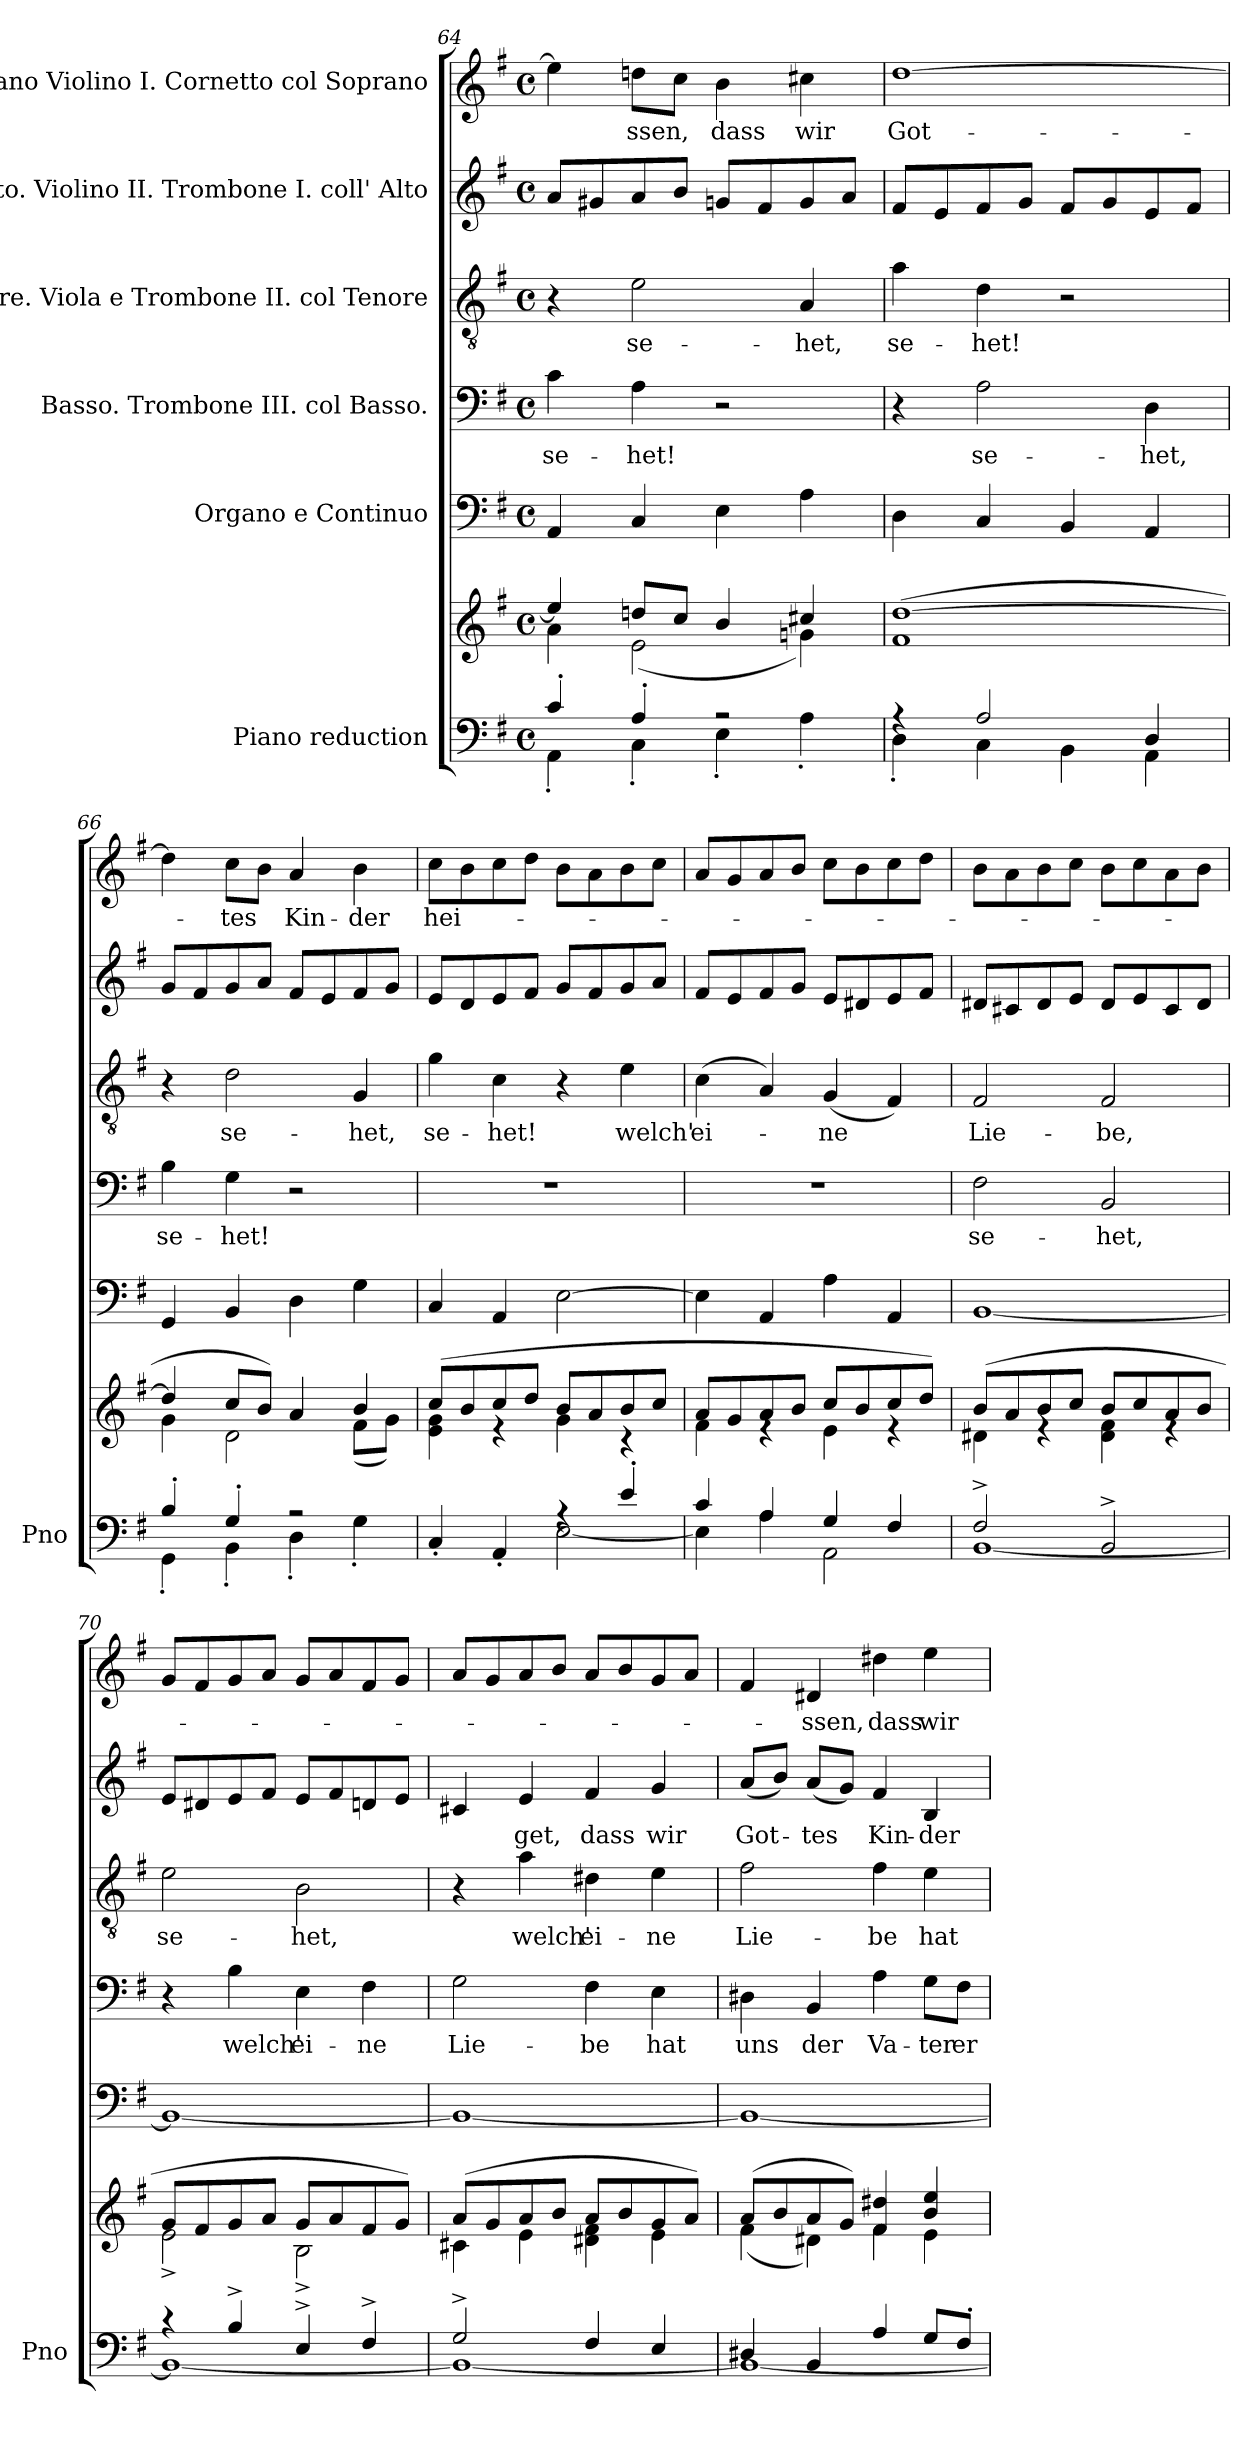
**kern	**kern	**kern	**kern	**text	**kern	**text	**kern	**text	**kern	**text
*part6	*part6	*part5	*part4	*part4	*part3	*part3	*part2	*part2	*part1	*part1
*staff7	*staff6	*staff5	*staff4	*staff4	*staff3	*staff3	*staff2	*staff2	*staff1	*staff1
*I"Piano reduction	*	*I"Organo e Continuo	*I"Basso. Trombone III. col Basso.	*	*I"Tenore. Viola e Trombone II. col Tenore	*	*I"Alto. Violino II. Trombone I. coll' Alto	*	*I"Soprano Violino I. Cornetto col Soprano	*
*I'Pno	*	*	*	*	*	*	*	*	*	*
*clefF4	*clefG2	*clefF4	*clefF4	*	*clefGv2	*	*clefG2	*	*clefG2	*
*k[f#]	*k[f#]	*k[f#]	*k[f#]	*	*k[f#]	*	*k[f#]	*	*k[f#]	*
*M4/4	*M4/4	*M4/4	*M4/4	*	*M4/4	*	*M4/4	*	*M4/4	*
*met(c)	*met(c)	*met(c)	*met(c)	*	*met(c)	*	*met(c)	*	*met(c)	*
=64	=64	=64	=64	=64	=64	=64	=64	=64	=64	=64
*^	*^	*	*	*	*	*	*	*	*	*
!	!	!	!	!	!	!LO:LY:b	!	!	!	!	!	!
4c'/	4AA'\	4ee/]	4a\	4AA/	4c\	se-	4r	.	8a/L	.	4ee\]	.
.	.	.	.	.	.	.	.	.	8g#X/	.	.	.
!	!	!	!	!	!	!LO:LY:b	!	!LO:LY:b	!	!	!	!LO:LY:b
4A'/	4C'\	8ddn/L	(<2e\	4C/	4A\	het!	2e\	se-	8a/	.	8ddn\L	ssen,
.	.	8cc/J	.	.	.	.	.	.	8b/J	.	8cc\J	.
!	!	!	!	!	!	!	!	!	!	!	!	!LO:LY:b
2rA	4E'\	4b/	.	4E\	2r	.	.	.	8gn/L	.	4b\	dass
.	.	.	.	.	.	.	.	.	8f#/	.	.	.
!	!	!	!	!	!	!	!	!LO:LY:b	!	!	!	!LO:LY:b
.	4A'\	4cc#X/	4gn\)	4A\	.	.	4A/	het,	8g/	.	4cc#X\	wir
.	.	.	.	.	.	.	.	.	8a/J	.	.	.
=65	=65	=65	=65	=65	=65	=65	=65	=65	=65	=65	=65	=65
!	!	!	!	!	!	!	!	!LO:LY:b	!	!	!	!LO:LY:b
4rA	4D'\	(>[1dd	1f#	4D\	4r	.	4a\	se-	8f#/L	.	[1dd	Got-
.	.	.	.	.	.	.	.	.	8e/	.	.	.
!	!	!	!	!	!	!LO:LY:b	!	!LO:LY:b	!	!	!	!
2A/	4C\	.	.	4C/	2A\	se-	4d\	het!	8f#/	.	.	.
.	.	.	.	.	.	.	.	.	8g/J	.	.	.
.	4BB\	.	.	4BB/	.	.	2r	.	8f#/L	.	.	.
.	.	.	.	.	.	.	.	.	8g/	.	.	.
!	!	!	!	!	!	!LO:LY:b	!	!	!	!	!	!
4D/	4AA\	.	.	4AA/	4D\	het,	.	.	8e/	.	.	.
.	.	.	.	.	.	.	.	.	8f#/J	.	.	.
=66	=66	=66	=66	=66	=66	=66	=66	=66	=66	=66	=66	=66
!	!	!	!	!	!	!LO:LY:b	!	!	!	!	!	!
4B'/	4GG'\	4dd/]	4g\	4GG/	4B\	se-	4r	.	8g/L	.	4dd\]	.
.	.	.	.	.	.	.	.	.	8f#/	.	.	.
!	!	!	!	!	!	!LO:LY:b	!	!LO:LY:b	!	!	!	!LO:LY:b
4G'/	4BB'\	8cc/L	2d\	4BB/	4G\	het!	2d\	se-	8g/	.	8cc\L	-tes
.	.	8b/J)	.	.	.	.	.	.	8a/J	.	8b\J	.
!	!	!	!	!	!	!	!	!	!	!	!	!LO:LY:b
2rA	4D'\	4a/	.	4D\	2r	.	.	.	8f#/L	.	4a/	Kin-
.	.	.	.	.	.	.	.	.	8e/	.	.	.
!	!	!	!	!	!	!	!	!LO:LY:b	!	!	!	!LO:LY:b
.	4G'\	4b/	(<8f#\L	4G\	.	.	4G/	het,	8f#/	.	4b\	der
.	.	.	8g\J)	.	.	.	.	.	8g/J	.	.	.
!!LO:LB:g=z
=67	=67	=67	=67	=67	=67	=67	=67	=67	=67	=67	=67	=67
!	!	!	!	!	!	!	!	!LO:LY:b	!	!	!	!LO:LY:b
4C'/	2ryy	(>8cc/L	4e\ 4g\	4C/	1r	.	4g\	se-	8e/L	.	8cc\L	hei-
.	.	8b/	.	.	.	.	.	.	8d/	.	8b\	.
!	!	!	!	!	!	!	!	!LO:LY:b	!	!	!	!
4AA'/	.	8cc/	4r	4AA/	.	.	4c\	het!	8e/	.	8cc\	.
.	.	8dd/J	.	.	.	.	.	.	8f#/J	.	8dd\J	.
4rA	[2E\	8b/L	4g\	[2E\	.	.	4r	.	8g/L	.	8b\L	.
.	.	8a/	.	.	.	.	.	.	8f#/	.	8a\	.
!	!	!	!	!	!	!	!	!LO:LY:b	!	!	!	!
4e'/	.	8b/	4r	.	.	.	4e\	welch'	8g/	.	8b\	.
.	.	8cc/J	.	.	.	.	.	.	8a/J	.	8cc\J	.
=68	=68	=68	=68	=68	=68	=68	=68	=68	=68	=68	=68	=68
!	!	!	!	!	!	!	!	!LO:LY:b	!	!	!	!
4c/	4E\]	8a/L	4f#\	4E\]	1r	.	(>4c\	ei-	8f#/L	.	8a/L	.
.	.	8g/	.	.	.	.	.	.	8e/	.	8g/	.
4A/	4A\	8a/	4re	4AA/	.	.	4A/)	.	8f#/	.	8a/	.
.	.	8b/J	.	.	.	.	.	.	8g/J	.	8b/J	.
!	!	!	!	!	!	!	!	!LO:LY:b	!	!	!	!
4G/	2AA\	8cc/L	4e\	4A\	.	.	(<4G/	-ne	8e/L	.	8cc\L	.
.	.	8b/	.	.	.	.	.	.	8d#X/	.	8b\	.
4F#/	.	8cc/	4re	4AA/	.	.	4F#/)	.	8e/	.	8cc\	.
.	.	8dd/J)	.	.	.	.	.	.	8f#/J	.	8dd\J	.
=69	=69	=69	=69	=69	=69	=69	=69	=69	=69	=69	=69	=69
!	!	!	!	!	!	!LO:LY:b	!	!LO:LY:b	!	!	!	!
2F#^/	[1BB	(>8b/L	4d#X\	[1BB	2F#\	se-	2F#/	Lie-	8d#X/L	.	8b\L	.
.	.	8a/	.	.	.	.	.	.	8c#X/	.	8a\	.
.	.	8b/	4re	.	.	.	.	.	8d#/	.	8b\	.
.	.	8cc/J	.	.	.	.	.	.	8e/J	.	8cc\J	.
!	!	!	!	!	!	!LO:LY:b	!	!LO:LY:b	!	!	!	!
2BB^/	.	8b/L	4d#\ 4f#\	.	2BB/	het,	2F#/	be,	8d#/L	.	8b\L	.
.	.	8cc/	.	.	.	.	.	.	8e/	.	8cc\	.
.	.	8a/	4re	.	.	.	.	.	8c#/	.	8a\	.
.	.	8b/J	.	.	.	.	.	.	8d#/J	.	8b\J	.
=70	=70	=70	=70	=70	=70	=70	=70	=70	=70	=70	=70	=70
!	!	!	!	!	!	!	!	!LO:LY:b	!	!	!	!
4r	1BB_	8g/L	2e^\	1BB_	4r	.	2e\	se-	8e/L	.	8g/L	.
.	.	8f#/	.	.	.	.	.	.	8d#X/	.	8f#/	.
!	!	!	!	!	!	!LO:LY:b	!	!	!	!	!	!
4B^/	.	8g/	.	.	4B\	welch'	.	.	8e/	.	8g/	.
.	.	8a/J	.	.	.	.	.	.	8f#/J	.	8a/J	.
!	!	!	!	!	!	!LO:LY:b	!	!LO:LY:b	!	!	!	!
4E^/	.	8g/L	2B^\	.	4E\	ei-	2B\	het,	8e/L	.	8g/L	.
.	.	8a/	.	.	.	.	.	.	8f#/	.	8a/	.
!	!	!	!	!	!	!LO:LY:b	!	!	!	!	!	!
4F#^/	.	8f#/	.	.	4F#\	ne	.	.	8dn/	.	8f#/	.
.	.	8g/J)	.	.	.	.	.	.	8e/J	.	8g/J	.
=71	=71	=71	=71	=71	=71	=71	=71	=71	=71	=71	=71	=71
!	!	!	!	!	!	!LO:LY:b	!	!	!	!	!	!
2G^/	1BB_	(>8a/L	4c#X\	1BB_	2G\	Lie-	4r	.	4c#X/	.	8a/L	.
.	.	8g/	.	.	.	.	.	.	.	.	8g/	.
!	!	!	!	!	!	!	!	!LO:LY:b	!	!LO:LY:b	!	!
.	.	8a/	4e\	.	.	.	4a\	welch'	4e/	get,	8a/	.
.	.	8b/J	.	.	.	.	.	.	.	.	8b/J	.
!	!	!	!	!	!	!LO:LY:b	!	!LO:LY:b	!	!LO:LY:b	!	!
4F#/	.	8a/L	4d#X\ 4f#\	.	4F#\	be	4d#X\	ei-	4f#/	dass	8a/L	.
.	.	8b/	.	.	.	.	.	.	.	.	8b/	.
!	!	!	!	!	!	!LO:LY:b	!	!LO:LY:b	!	!LO:LY:b	!	!
4E/	.	8g/	4e\	.	4E\	hat	4e\	ne	4g/	wir	8g/	.
.	.	8a/J)	.	.	.	.	.	.	.	.	8a/J	.
=72	=72	=72	=72	=72	=72	=72	=72	=72	=72	=72	=72	=72
!	!	!	!	!	!	!LO:LY:b	!	!LO:LY:b	!	!LO:LY:b	!	!
4D#X/	1BB_	(>8a/L	(<4f#\	1BB_	4D#X\	uns	2f#\	Lie-	(<8a/L	Got-	4f#/	.
.	.	8b/	.	.	.	.	.	.	8b/J)	.	.	.
!	!	!	!	!	!	!LO:LY:b	!	!	!	!LO:LY:b	!	!LO:LY:b
4BB/	.	8a/	4d#X\)	.	4BB/	der	.	.	(<8a/L	-tes	4d#X/	ssen,
.	.	8g/J)	.	.	.	.	.	.	8g/J)	.	.	.
!	!	!	!	!	!	!LO:LY:b	!	!LO:LY:b	!	!LO:LY:b	!	!LO:LY:b
4A/	.	4f#/ 4dd#X/	4f#\	.	4A\	Va-	4f#\	be	4f#/	Kin-	4dd#X\	dass
!	!	!	!	!	!	!LO:LY:b	!	!LO:LY:b	!	!LO:LY:b	!	!LO:LY:b
8G/L	.	4b/ 4ee/	4e\	.	8G\L	ter	4e\	hat	4B/	der	4ee\	wir
!	!	!	!	!	!	!LO:LY:b	!	!	!	!	!	!
8F#'/J	.	.	.	.	8F#\J	er-	.	.	.	.	.	.
*v	*v	*	*	*	*	*	*	*	*	*	*	*
*	*v	*v	*	*	*	*	*	*	*	*	*
=	=	=	=	=	=	=	=	=	=	=
*-	*-	*-	*-	*-	*-	*-	*-	*-	*-	*-
